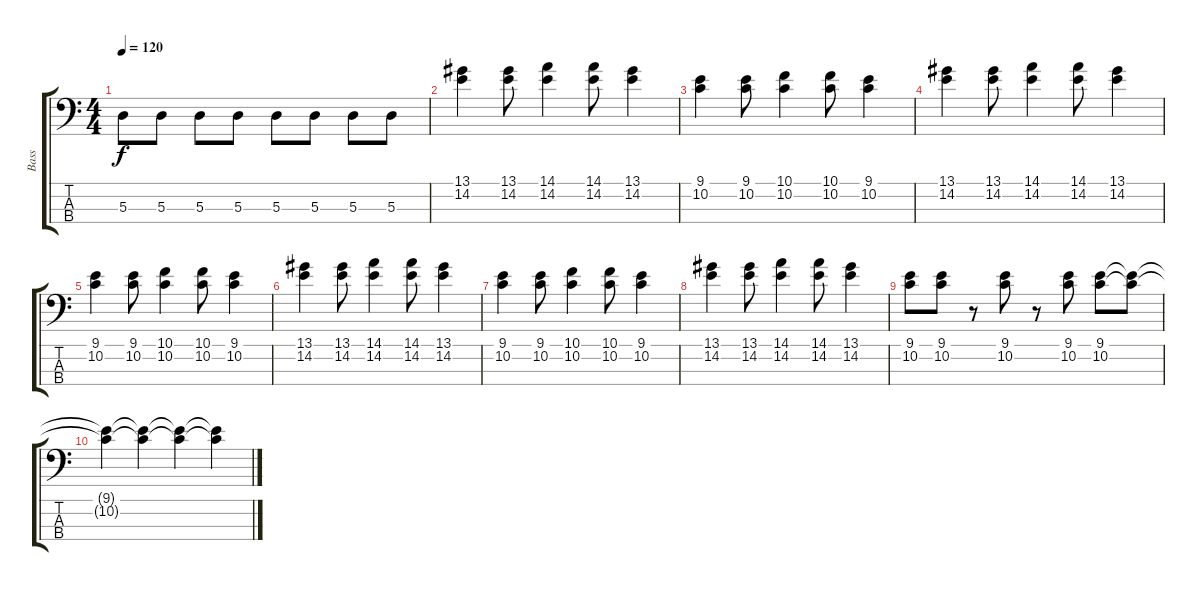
\track ("Bass" "Bass") {instrument acousticguitarsteel}
\staff {score tabs}
\tuning (G2 D2 A1 E1) {hide}
\ts (4 4)
\tempo 120
\clef f4
\ks c
5.3.8{dy f} 5.3.8 5.3.8 5.3.8 5.3.8 5.3.8 5.3.8 5.3.8 |
(13.1 14.2).4 (13.1 14.2).8 (14.1 14.2).4 (14.1 14.2).8 (13.1 14.2).4 |
(9.1 10.2).4 (9.1 10.2).8 (10.1 10.2).4 (10.1 10.2).8 (9.1 10.2).4 |
(13.1 14.2).4 (13.1 14.2).8 (14.1 14.2).4 (14.1 14.2).8 (13.1 14.2).4 |
(9.1 10.2).4 (9.1 10.2).8 (10.1 10.2).4 (10.1 10.2).8 (9.1 10.2).4 |
(13.1 14.2).4 (13.1 14.2).8 (14.1 14.2).4 (14.1 14.2).8 (13.1 14.2).4 |
(9.1 10.2).4 (9.1 10.2).8 (10.1 10.2).4 (10.1 10.2).8 (9.1 10.2).4 |
(13.1 14.2).4 (13.1 14.2).8 (14.1 14.2).4 (14.1 14.2).8 (13.1 14.2).4 |
(9.1 10.2).8 (9.1 10.2).8 r.8 (9.1 10.2).8 r.8 (9.1 10.2).8 (9.1 10.2).8 (9.1{t} 10.2{t}).8 |
(9.1{t} 10.2{t}).4 (9.1{t} 10.2{t}).4 (9.1{t} 10.2{t}).4 (9.1{t} 10.2{t}).4
